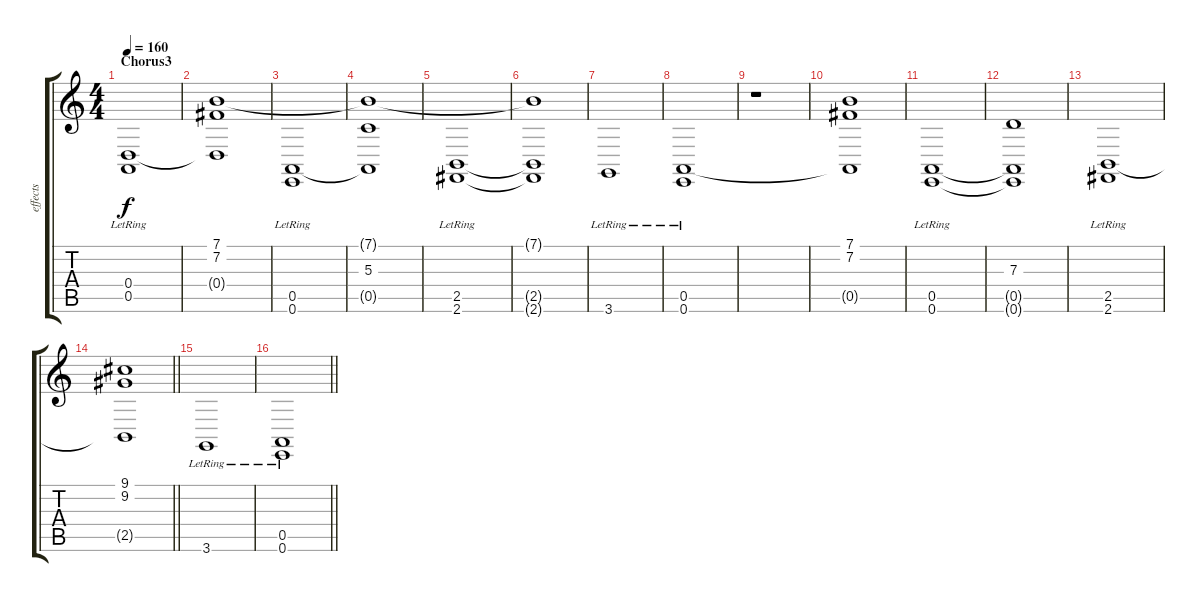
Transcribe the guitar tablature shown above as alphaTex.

\track ("effects" "effects") {instrument fx7echoes}
\staff {score tabs}
\tuning (E4 B3 G3 D3 A2 E2) {hide}
\ts (4 4)
\section ("" "Chorus3")
\tempo 160
\clef g2
\ks c
(0.4{lr} 0.5{lr}).1{dy f} |
(7.1 7.2 0.4{t}).1 |
(0.5{lr} 0.6{lr}).1 |
(7.1{t} 5.3 0.5{t}).1 |
(2.5{lr} 2.6{lr}).1 |
(7.1{t} 2.5{t} 2.6{t}).1 |
3.6{lr}.1 |
(0.5{lr} 0.6{lr}).1 |
r.1 |
(7.1 7.2 0.5{t}).1 |
(0.5{lr} 0.6{lr}).1 |
(7.3 0.5{t} 0.6{t}).1 |
(2.5{lr} 2.6{lr}).1 |
\barLineRight lightlight
(9.1 9.2 2.5{t}).1 |
3.6{lr}.1 |
\barLineRight lightlight
(0.5{lr} 0.6{lr}).1
